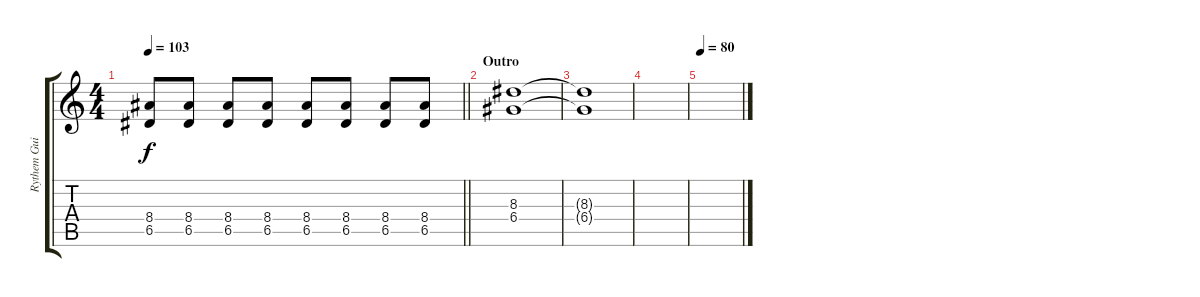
\track ("Rythem Guitar" "Rythem Gui") {instrument distortionguitar}
\staff {score tabs}
\tuning (E4 B3 G3 D3 A2 E2) {hide}
\ts (4 4)
\tempo 103
\clef g2
\barLineRight lightlight
\ks c
(8.4 6.5).8{dy f} (8.4 6.5).8 (8.4 6.5).8 (8.4 6.5).8 (8.4 6.5).8 (8.4 6.5).8 (8.4 6.5).8 (8.4 6.5).8 |
\section ("" "Outro")
(8.3 6.4).1 |
(8.3{t} 6.4{t}).1 |
|
\tempo 80
